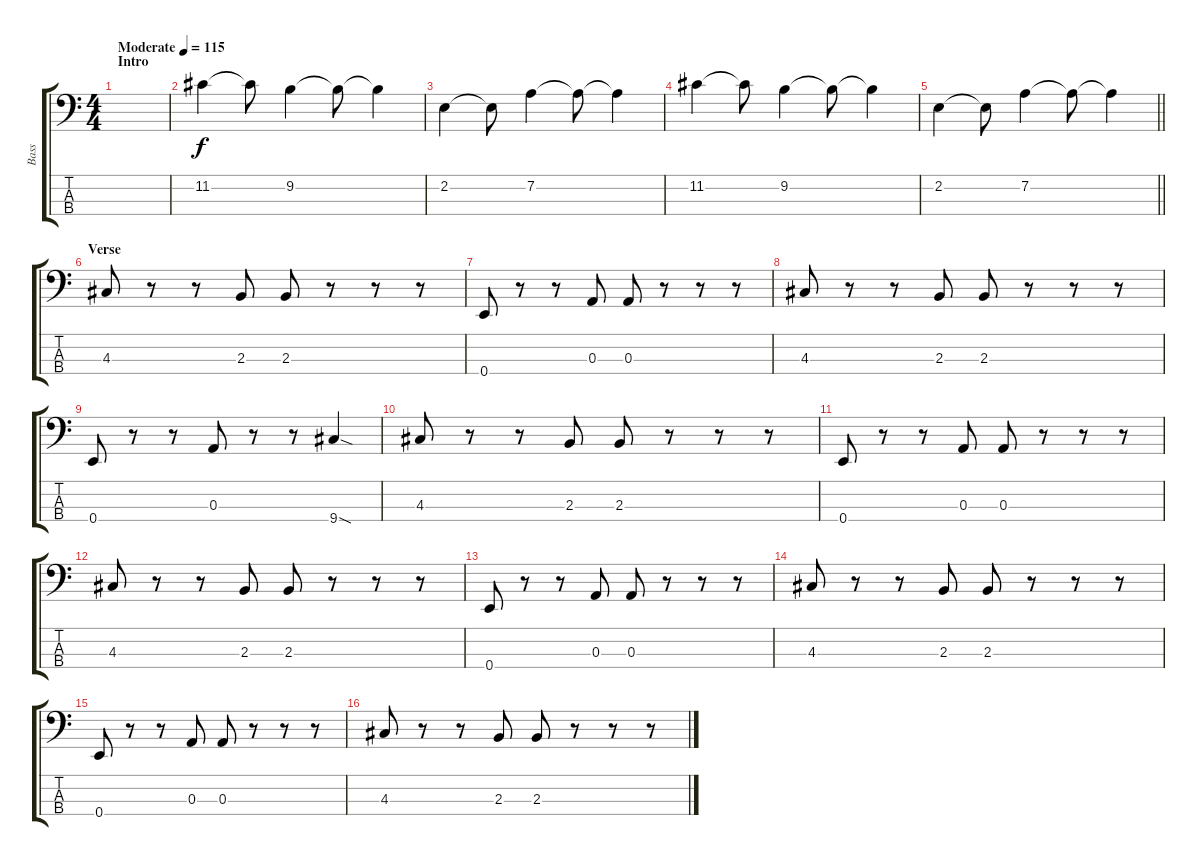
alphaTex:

\track ("Bass" "Bass") {instrument electricbassfinger}
\staff {score tabs}
\tuning (G2 D2 A1 E1) {hide}
\ts (4 4)
\section ("" "Intro")
\tempo (115 "Moderate")
\clef f4
\ks c
|
11.2.4 11.2{t}.8 9.2.4 9.2{t}.8 9.2{t}.4 |
2.2.4 2.2{t}.8 7.2.4 7.2{t}.8 7.2{t}.4 |
11.2.4 11.2{t}.8 9.2.4 9.2{t}.8 9.2{t}.4 |
\barLineRight lightlight
2.2.4 2.2{t}.8 7.2.4 7.2{t}.8 7.2{t}.4 |
\section ("" "Verse")
4.3.8 r.8 r.8 2.3.8 2.3.8 r.8 r.8 r.8 |
0.4.8 r.8 r.8 0.3.8 0.3.8 r.8 r.8 r.8 |
4.3.8 r.8 r.8 2.3.8 2.3.8 r.8 r.8 r.8 |
0.4.8 r.8 r.8 0.3.8 r.8 r.8 9.4{sod}.4 |
4.3.8 r.8 r.8 2.3.8 2.3.8 r.8 r.8 r.8 |
0.4.8 r.8 r.8 0.3.8 0.3.8 r.8 r.8 r.8 |
4.3.8 r.8 r.8 2.3.8 2.3.8 r.8 r.8 r.8 |
0.4.8 r.8 r.8 0.3.8 0.3.8 r.8 r.8 r.8 |
4.3.8 r.8 r.8 2.3.8 2.3.8 r.8 r.8 r.8 |
0.4.8 r.8 r.8 0.3.8 0.3.8 r.8 r.8 r.8 |
4.3.8 r.8 r.8 2.3.8 2.3.8 r.8 r.8 r.8
